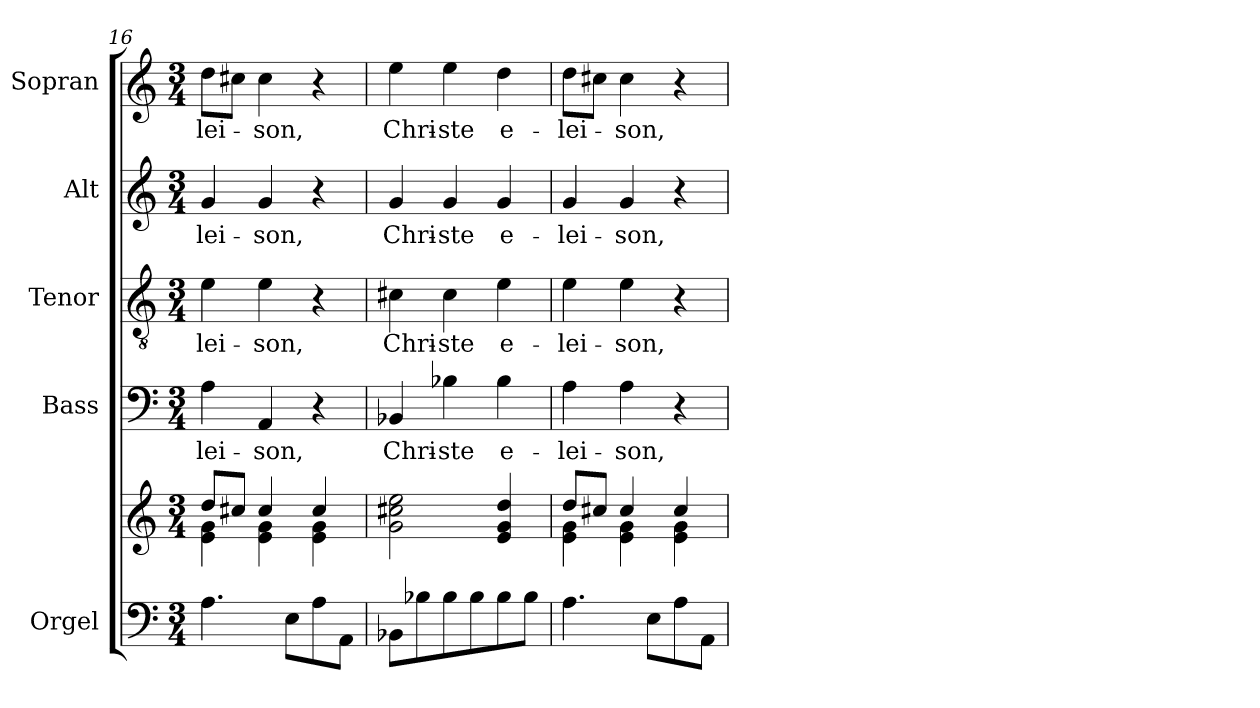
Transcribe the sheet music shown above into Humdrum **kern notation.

**kern	**kern	**kern	**text	**kern	**text	**kern	**text	**kern	**text
*part5	*part5	*part4	*part4	*part3	*part3	*part2	*part2	*part1	*part1
*staff6	*staff5	*staff4	*staff4	*staff3	*staff3	*staff2	*staff2	*staff1	*staff1
*I"Orgel	*	*I"Bass	*	*I"Tenor	*	*I"Alt	*	*I"Sopran	*
*I'Org.	*	*I'B.	*	*I'T.	*	*I'A.	*	*I'S.	*
*clefF4	*clefG2	*clefF4	*	*clefGv2	*	*clefG2	*	*clefG2	*
*k[]	*k[]	*k[]	*	*k[]	*	*k[]	*	*k[]	*
*C:	*C:	*C:	*	*C:	*	*C:	*	*C:	*
*M3/4	*M3/4	*M3/4	*	*M3/4	*	*M3/4	*	*M3/4	*
=16	=16	=16	=16	=16	=16	=16	=16	=16	=16
*	*^	*	*	*	*	*	*	*	*
!	!	!	!	!LO:LY:b	!	!LO:LY:b	!	!LO:LY:b	!	!LO:LY:b
4.A\	8dd/L	4e\ 4g\	4A\	-lei-	4e\	-lei-	4g/	-lei-	8dd\L	-lei-
.	8cc#X/J	.	.	.	.	.	.	.	8cc#X\J	.
!	!	!	!	!LO:LY:b	!	!LO:LY:b	!	!LO:LY:b	!	!LO:LY:b
.	4cc#/	4e\ 4g\	4AA/	-son,	4e\	-son,	4g/	-son,	4cc#\	-son,
8E\L	.	.	.	.	.	.	.	.	.	.
8A\	4cc#/	4e\ 4g\	4r	.	4r	.	4r	.	4r	.
8AA\J	.	.	.	.	.	.	.	.	.	.
*	*v	*v	*	*	*	*	*	*	*	*
!!LO:LB:g=z
=17	=17	=17	=17	=17	=17	=17	=17	=17	=17
!	!	!	!LO:LY:b	!	!LO:LY:b	!	!LO:LY:b	!	!LO:LY:b
8BB-X\L	2g\ 2cc#X\ 2ee\	4BB-X/	Chri-	4c#X\	Chri-	4g/	Chri-	4ee\	Chri-
8B-X\	.	.	.	.	.	.	.	.	.
!	!	!	!LO:LY:b	!	!LO:LY:b	!	!LO:LY:b	!	!LO:LY:b
8B-\	.	4B-X\	-ste	4c#\	-ste	4g/	-ste	4ee\	-ste
8B-\	.	.	.	.	.	.	.	.	.
!	!	!	!LO:LY:b	!	!LO:LY:b	!	!LO:LY:b	!	!LO:LY:b
8B-\	4e/ 4g/ 4dd/	4B-\	e-	4e\	e-	4g/	e-	4dd\	e-
8B-\J	.	.	.	.	.	.	.	.	.
=18	=18	=18	=18	=18	=18	=18	=18	=18	=18
*	*^	*	*	*	*	*	*	*	*
!	!	!	!	!LO:LY:b	!	!LO:LY:b	!	!LO:LY:b	!	!LO:LY:b
4.A\	8dd/L	4e\ 4g\	4A\	-lei-	4e\	-lei-	4g/	-lei-	8dd\L	-lei-
.	8cc#X/J	.	.	.	.	.	.	.	8cc#X\J	.
!	!	!	!	!LO:LY:b	!	!LO:LY:b	!	!LO:LY:b	!	!LO:LY:b
.	4cc#/	4e\ 4g\	4A\	-son,	4e\	-son,	4g/	-son,	4cc#\	-son,
8E\L	.	.	.	.	.	.	.	.	.	.
8A\	4cc#/	4e\ 4g\	4r	.	4r	.	4r	.	4r	.
8AA\J	.	.	.	.	.	.	.	.	.	.
*	*v	*v	*	*	*	*	*	*	*	*
=	=	=	=	=	=	=	=	=	=
*-	*-	*-	*-	*-	*-	*-	*-	*-	*-
